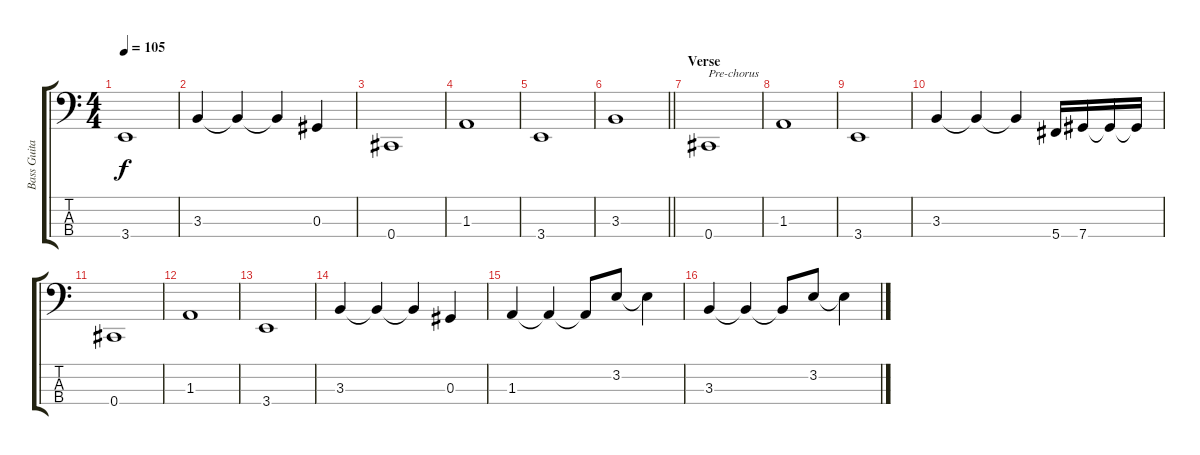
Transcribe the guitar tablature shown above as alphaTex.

\track ("Bass Guitar - Pheonix" "Bass Guita") {instrument electricbassfinger}
\staff {score tabs}
\tuning (Gb2 Db2 Ab1 Db1) {hide}
\ts (4 4)
\tempo 105
\clef f4
\ks c
3.4.1{dy f} |
3.3.4 3.3{t}.4 3.3{t}.4 0.3.4 |
0.4.1{volume 14} |
1.3.1{volume 14} |
3.4.1{volume 14} |
\barLineRight lightlight
3.3.1{volume 14} |
\section ("" "Verse")
0.4.1{txt "Pre-chorus" volume 14} |
1.3.1{volume 14} |
3.4.1{volume 14} |
3.3.4{volume 14} 3.3{t}.4 3.3{t}.4 5.4.16 7.4.16 7.4{t}.16 7.4{t}.16 |
0.4.1{volume 14} |
1.3.1{volume 14} |
3.4.1{volume 14} |
3.3.4{volume 14} 3.3{t}.4 3.3{t}.4 0.3.4 |
1.3.4 1.3{t}.4 1.3{t}.8 3.2.8 3.2{t}.4 |
3.3.4 3.3{t}.4 3.3{t}.8 3.2.8 3.2{t}.4
